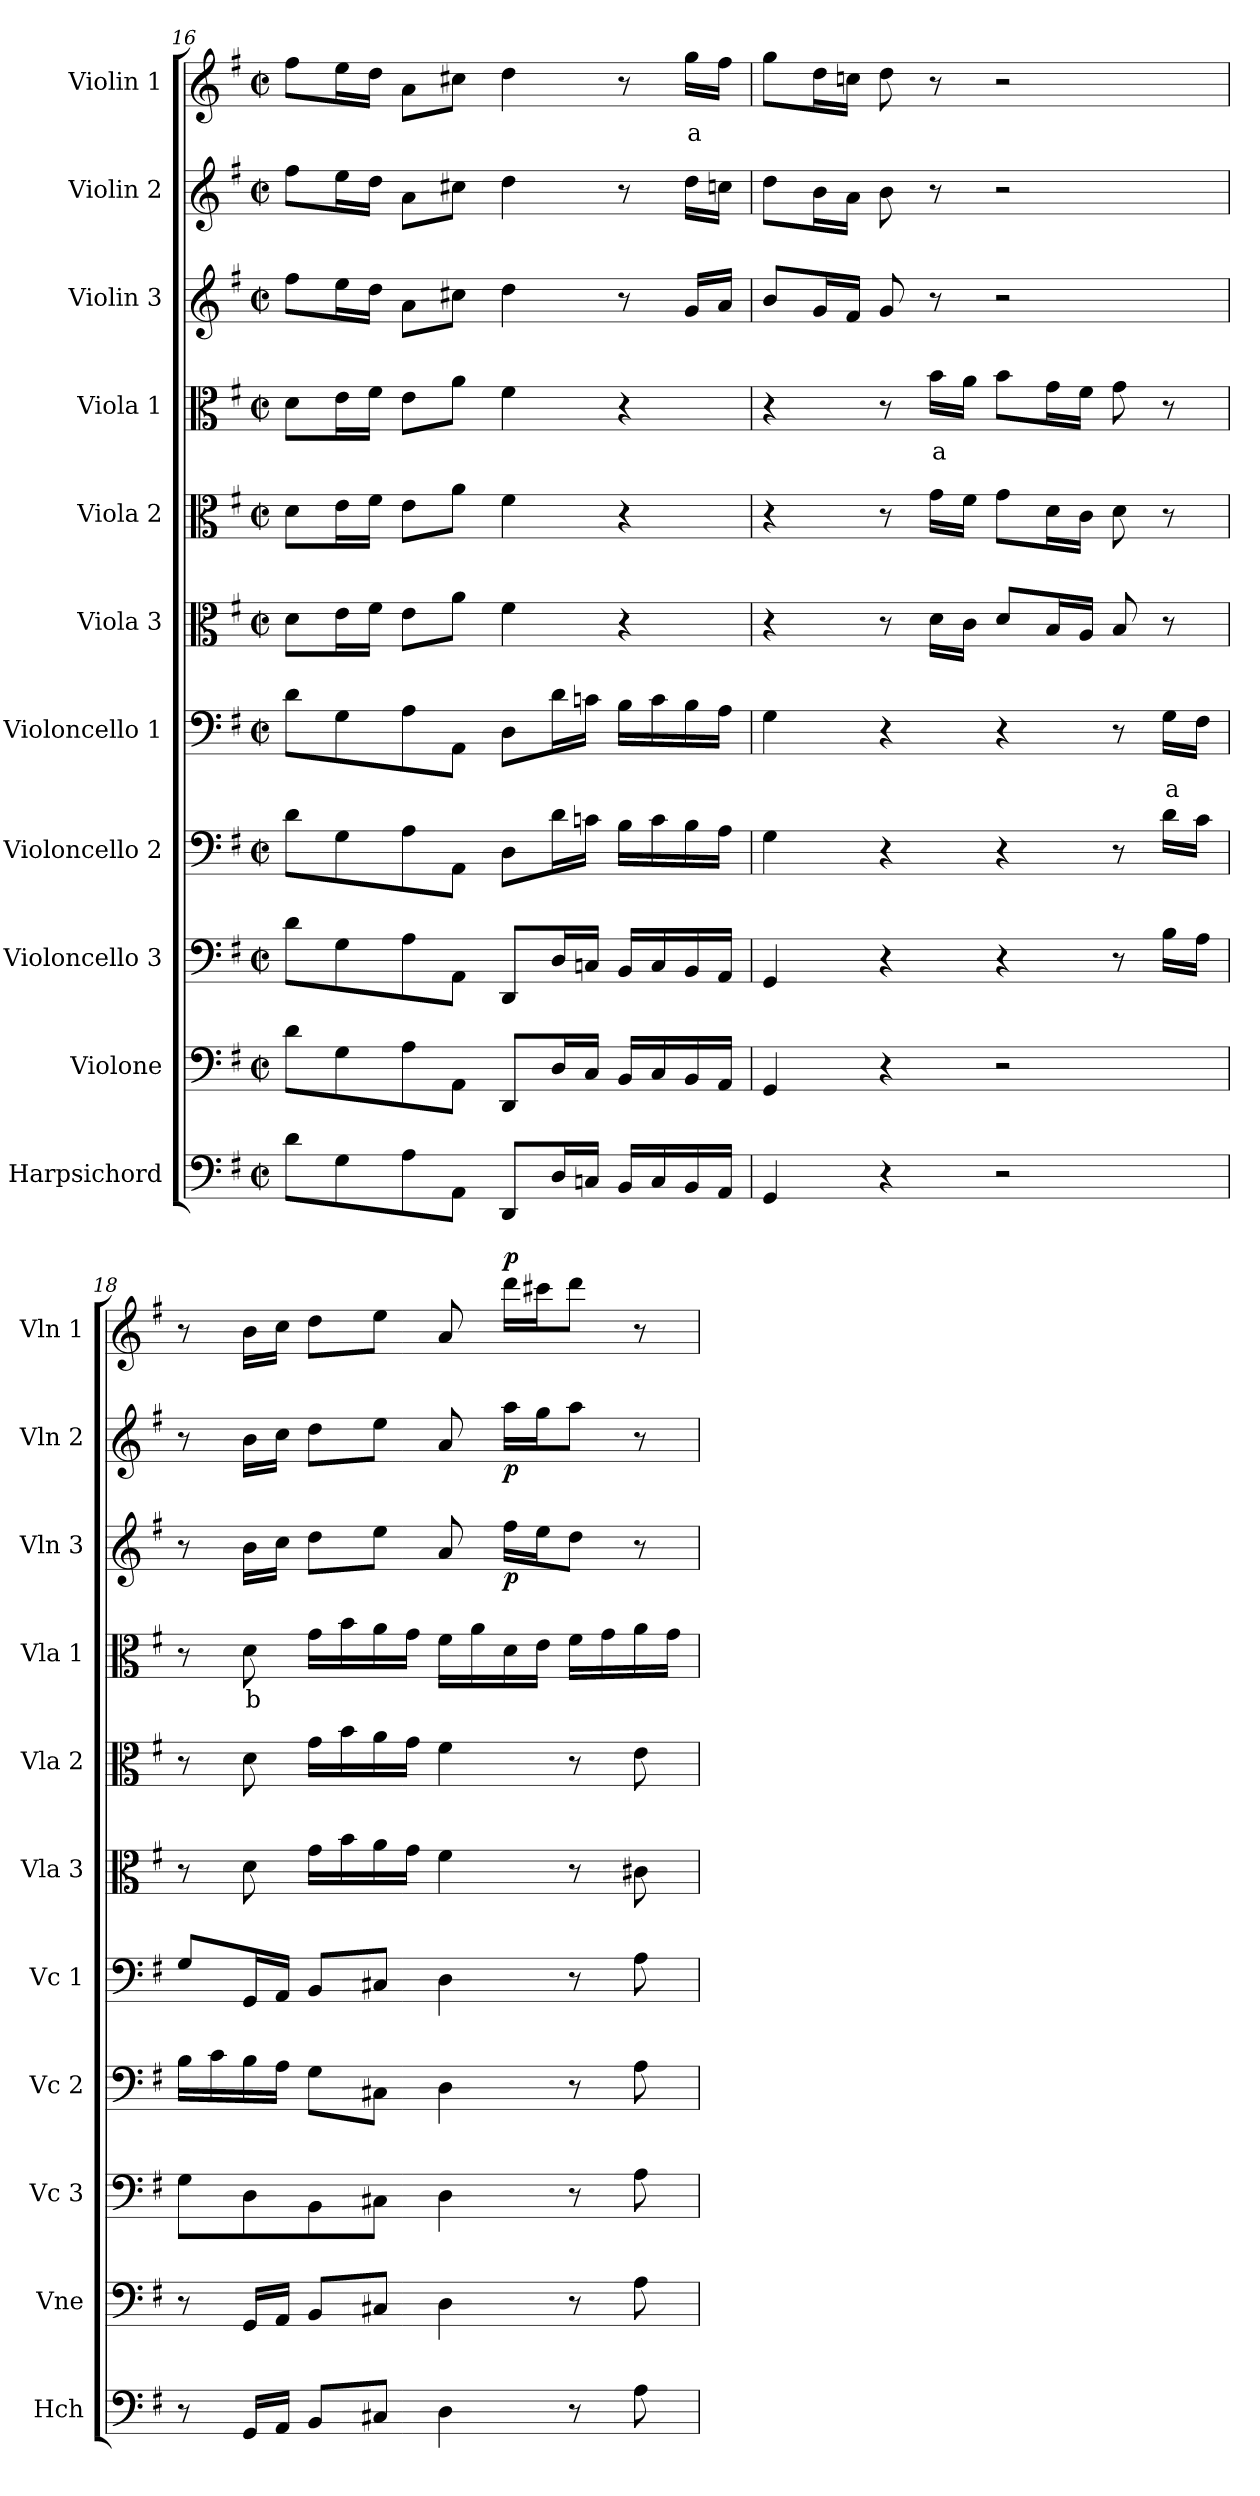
**kern	**kern	**kern	**kern	**kern	**text	**kern	**kern	**kern	**text	**kern	**dynam	**kern	**dynam	**kern	**text	**dynam
*part11	*part10	*part9	*part8	*part7	*part7	*part6	*part5	*part4	*part4	*part3	*part3	*part2	*part2	*part1	*part1	*part1
*staff11	*staff10	*staff9	*staff8	*staff7	*staff7	*staff6	*staff5	*staff4	*staff4	*staff3	*staff3	*staff2	*staff2	*staff1	*staff1	*staff1
*I"Harpsichord	*I"Violone	*I"Violoncello 3	*I"Violoncello 2	*I"Violoncello 1	*	*I"Viola 3	*I"Viola 2	*I"Viola 1	*	*I"Violin 3	*	*I"Violin 2	*	*I"Violin 1	*	*
*I'Hch	*I'Vne	*I'Vc 3	*I'Vc 2	*I'Vc 1	*	*I'Vla 3	*I'Vla 2	*I'Vla 1	*	*I'Vln 3	*	*I'Vln 2	*	*I'Vln 1	*	*
*clefF4	*clefF4	*clefF4	*clefF4	*clefF4	*	*clefC3	*clefC3	*clefC3	*	*clefG2	*	*clefG2	*	*clefG2	*	*
*	*ITrd7c12	*	*	*	*	*	*	*	*	*	*	*	*	*	*	*
*k[f#]	*k[f#]	*k[f#]	*k[f#]	*k[f#]	*	*k[f#]	*k[f#]	*k[f#]	*	*k[f#]	*	*k[f#]	*	*k[f#]	*	*
*M4/4	*M4/4	*M4/4	*M4/4	*M4/4	*	*M4/4	*M4/4	*M4/4	*	*M4/4	*	*M4/4	*	*M4/4	*	*
*met(c|)	*met(c|)	*met(c|)	*met(c|)	*met(c|)	*	*met(c|)	*met(c|)	*met(c|)	*	*met(c|)	*	*met(c|)	*	*met(c|)	*	*
=16	=16	=16	=16	=16	=16	=16	=16	=16	=16	=16	=16	=16	=16	=16	=16	=16
8d\L	8D\L	8d\L	8d\L	8d\L	.	8d\L	8d\L	8d\L	.	8ff#\L	.	8ff#\L	.	8ff#\L	.	.
8G\	8GG\	8G\	8G\	8G\	.	16e\L	16e\L	16e\L	.	16ee\L	.	16ee\L	.	16ee\L	.	.
.	.	.	.	.	.	16f#\JJ	16f#\JJ	16f#\JJ	.	16dd\JJ	.	16dd\JJ	.	16dd\JJ	.	.
8A\	8AA\	8A\	8A\	8A\	.	8e\L	8e\L	8e\L	.	8a\L	.	8a\L	.	8a\L	.	.
8AA\J	8AAA\J	8AA\J	8AA\J	8AA\J	.	8a\J	8a\J	8a\J	.	8cc#X\J	.	8cc#X\J	.	8cc#X\J	.	.
8DD/L	8DDD/L	8DD/L	8D\L	8D\L	.	4f#\	4f#\	4f#\	.	4dd\	.	4dd\	.	4dd\	.	.
16D/L	16DD/L	16D/L	16d\L	16d\L	.	.	.	.	.	.	.	.	.	.	.	.
16Cn/JJ	16CC/JJ	16Cn/JJ	16cn\JJ	16cn\JJ	.	.	.	.	.	.	.	.	.	.	.	.
16BB/LL	16BBB/LL	16BB/LL	16B\LL	16B\LL	.	4r	4r	4r	.	8r	.	8r	.	8r	.	.
16C/	16CC/	16C/	16c\	16c\	.	.	.	.	.	.	.	.	.	.	.	.
!	!	!	!	!	!	!	!	!	!	!	!	!	!	!	!LO:LY:b:color=#FF0000	!
16BB/	16BBB/	16BB/	16B\	16B\	.	.	.	.	.	16g/LL	.	16dd\LL	.	16gg\LL	a	.
16AA/JJ	16AAA/JJ	16AA/JJ	16A\JJ	16A\JJ	.	.	.	.	.	16a/JJ	.	16ccn\JJ	.	16ff#\JJ	.	.
!!LO:PB:g=z
=17	=17	=17	=17	=17	=17	=17	=17	=17	=17	=17	=17	=17	=17	=17	=17	=17
4GG/	4GGG/	4GG/	4G\	4G\	.	4r	4r	4r	.	8b/L	.	8dd\L	.	8gg\L	.	.
.	.	.	.	.	.	.	.	.	.	16g/L	.	16b\L	.	16dd\L	.	.
.	.	.	.	.	.	.	.	.	.	16f#/JJ	.	16a\JJ	.	16ccn\JJ	.	.
4r	4r	4r	4r	4r	.	8r	8r	8r	.	8g/	.	8b\	.	8dd\	.	.
!	!	!	!	!	!	!	!	!	!LO:LY:b:color=#FF0000	!	!	!	!	!	!	!
.	.	.	.	.	.	16d\LL	16g\LL	16b\LL	a	8r	.	8r	.	8r	.	.
.	.	.	.	.	.	16c\JJ	16f#\JJ	16a\JJ	.	.	.	.	.	.	.	.
2r	2r	4r	4r	4r	.	8d/L	8g\L	8b\L	.	2r	.	2r	.	2r	.	.
.	.	.	.	.	.	16B/L	16d\L	16g\L	.	.	.	.	.	.	.	.
.	.	.	.	.	.	16A/JJ	16c\JJ	16f#\JJ	.	.	.	.	.	.	.	.
.	.	8r	8r	8r	.	8B/	8d\	8g\	.	.	.	.	.	.	.	.
!	!	!	!	!	!LO:LY:b:color=#FF0000	!	!	!	!	!	!	!	!	!	!	!
.	.	16B\LL	16d\LL	16G\LL	a	8r	8r	8r	.	.	.	.	.	.	.	.
.	.	16A\JJ	16c\JJ	16F#\JJ	.	.	.	.	.	.	.	.	.	.	.	.
=18	=18	=18	=18	=18	=18	=18	=18	=18	=18	=18	=18	=18	=18	=18	=18	=18
8r	8r	8G\L	16B\LL	8G/L	.	8r	8r	8r	.	8r	.	8r	.	8r	.	.
.	.	.	16c\	.	.	.	.	.	.	.	.	.	.	.	.	.
!	!	!	!	!	!	!	!	!	!LO:LY:b:color=#FF0000	!	!	!	!	!	!	!
16GG/LL	16GGG/LL	8D\	16B\	16GG/L	.	8d\	8d\	8d\	b	16b\LL	.	16b\LL	.	16b\LL	.	.
16AA/JJ	16AAA/JJ	.	16A\JJ	16AA/JJ	.	.	.	.	.	16cc\JJ	.	16cc\JJ	.	16cc\JJ	.	.
8BB/L	8BBB/L	8BB\	8G\L	8BB/L	.	16g\LL	16g\LL	16g\LL	.	8dd\L	.	8dd\L	.	8dd\L	.	.
.	.	.	.	.	.	16b\	16b\	16b\	.	.	.	.	.	.	.	.
8C#X/J	8CC#X/J	8C#X\J	8C#X\J	8C#X/J	.	16a\	16a\	16a\	.	8ee\J	.	8ee\J	.	8ee\J	.	.
.	.	.	.	.	.	16g\JJ	16g\JJ	16g\JJ	.	.	.	.	.	.	.	.
4D\	4DD\	4D\	4D\	4D\	.	4f#\	4f#\	16f#\LL	.	8a/	.	8a/	.	8a/	.	.
.	.	.	.	.	.	.	.	16a\	.	.	.	.	.	.	.	.
!	!	!	!	!	!	!	!	!	!	!	!LO:DY:b	!	!LO:DY:b	!	!	!LO:DY:b
.	.	.	.	.	.	.	.	16d\	.	16ff#\LL	p	16aa\LL	p	16ddd\LL	.	p
.	.	.	.	.	.	.	.	16e\JJ	.	16ee\J	.	16gg\J	.	16ccc#X\J	.	.
8r	8r	8r	8r	8r	.	8r	8r	16f#\LL	.	8dd\J	.	8aa\J	.	8ddd\J	.	.
.	.	.	.	.	.	.	.	16g\	.	.	.	.	.	.	.	.
8A\	8AA\	8A\	8A\	8A\	.	8c#X\	8e\	16a\	.	8r	.	8r	.	8r	.	.
.	.	.	.	.	.	.	.	16g\JJ	.	.	.	.	.	.	.	.
=	=	=	=	=	=	=	=	=	=	=	=	=	=	=	=	=
*-	*-	*-	*-	*-	*-	*-	*-	*-	*-	*-	*-	*-	*-	*-	*-	*-
